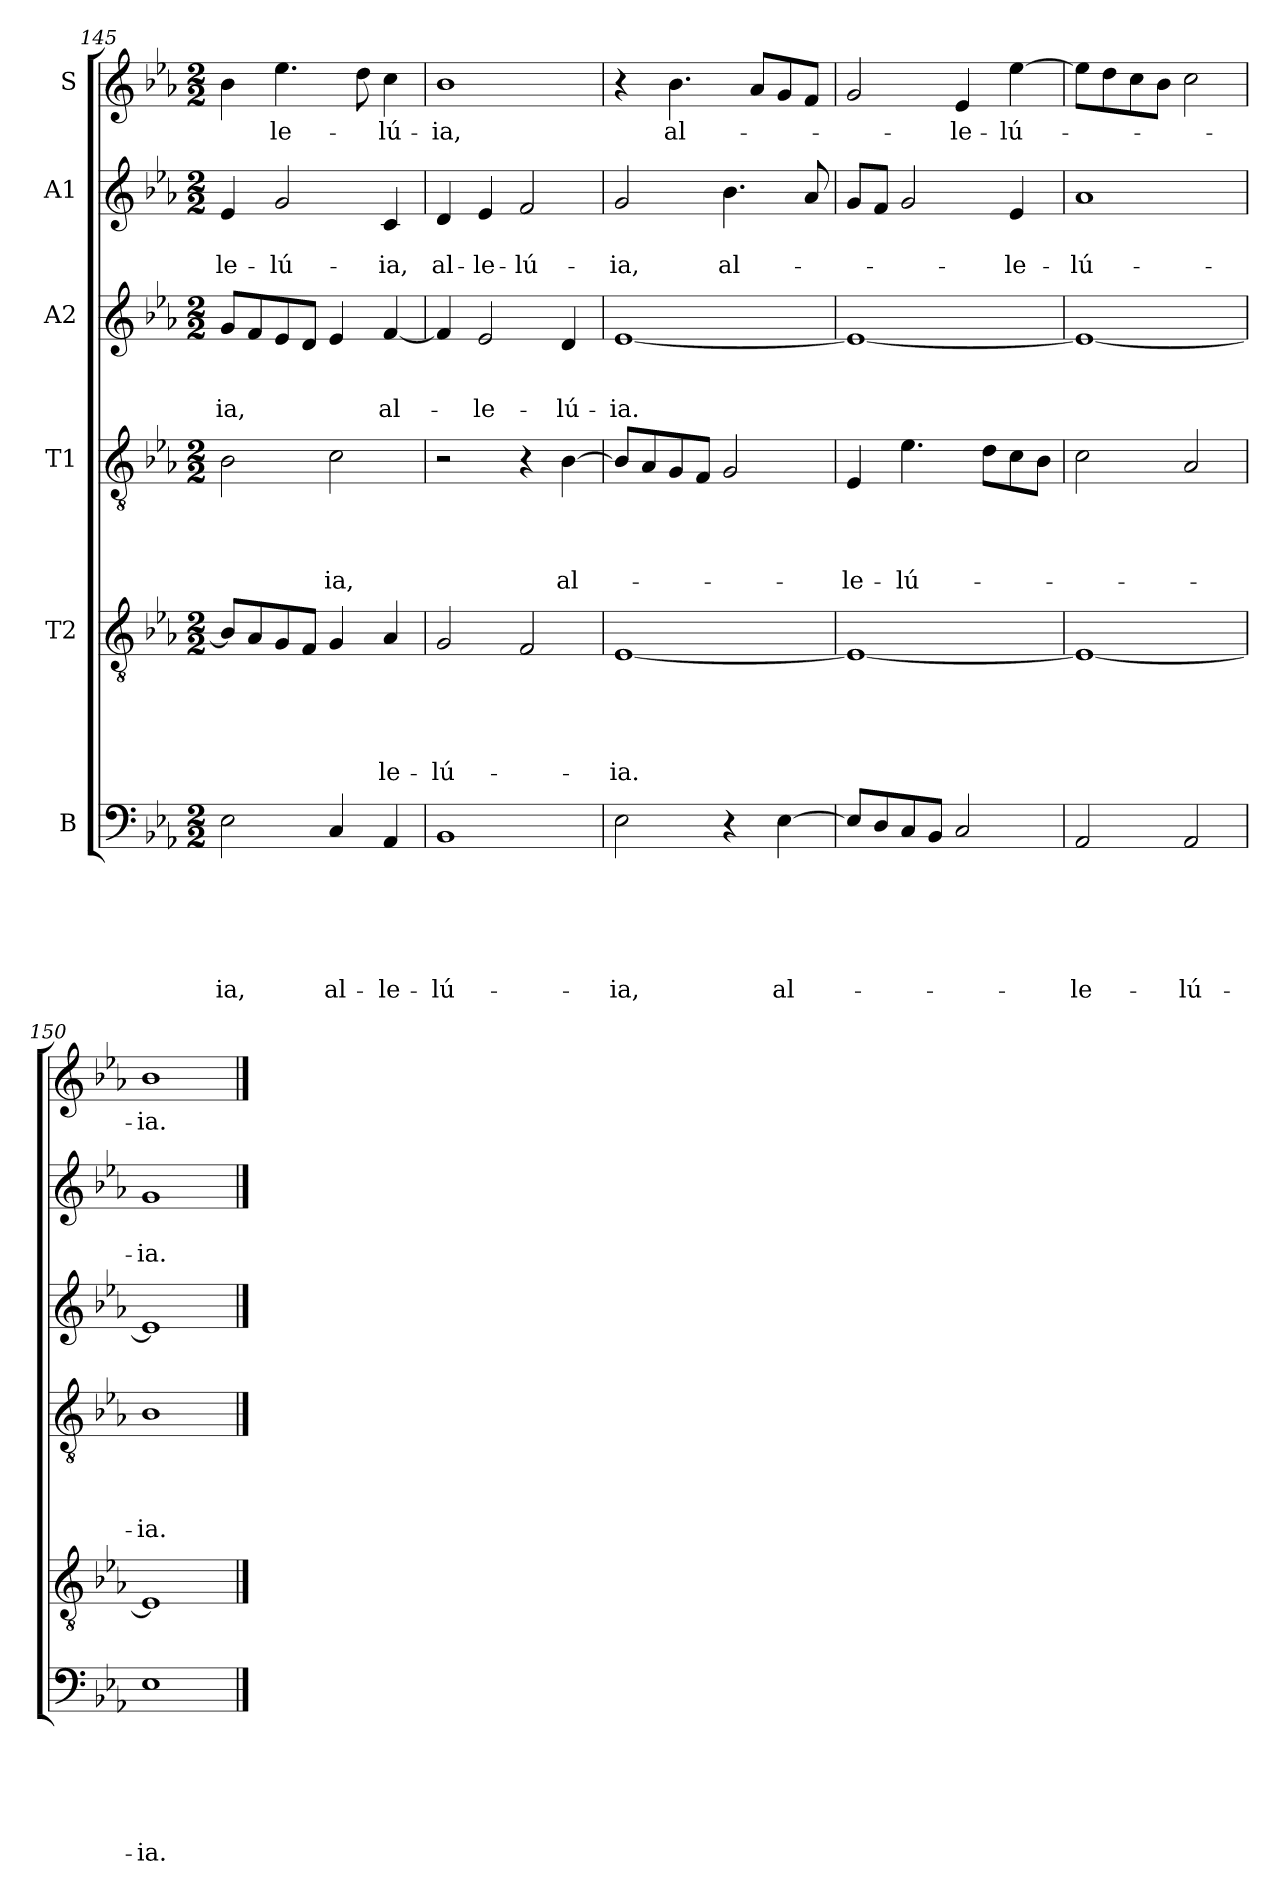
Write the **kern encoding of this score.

**kern	**text	**text	**text	**text	**text	**text	**kern	**text	**text	**text	**text	**text	**kern	**text	**text	**text	**text	**kern	**text	**text	**text	**kern	**text	**text	**kern	**text
*part6	*part6	*part6	*part6	*part6	*part6	*part6	*part5	*part5	*part5	*part5	*part5	*part5	*part4	*part4	*part4	*part4	*part4	*part3	*part3	*part3	*part3	*part2	*part2	*part2	*part1	*part1
*staff6	*staff6	*staff6	*staff6	*staff6	*staff6	*staff6	*staff5	*staff5	*staff5	*staff5	*staff5	*staff5	*staff4	*staff4	*staff4	*staff4	*staff4	*staff3	*staff3	*staff3	*staff3	*staff2	*staff2	*staff2	*staff1	*staff1
*I"B	*	*	*	*	*	*	*I"T2	*	*	*	*	*	*I"T1	*	*	*	*	*I"A2	*	*	*	*I"A1	*	*	*I"S	*
*clefF4	*	*	*	*	*	*	*clefGv2	*	*	*	*	*	*clefGv2	*	*	*	*	*clefG2	*	*	*	*clefG2	*	*	*clefG2	*
*k[b-e-a-]	*	*	*	*	*	*	*k[b-e-a-]	*	*	*	*	*	*k[b-e-a-]	*	*	*	*	*k[b-e-a-]	*	*	*	*k[b-e-a-]	*	*	*k[b-e-a-]	*
*E-:	*	*	*	*	*	*	*E-:	*	*	*	*	*	*E-:	*	*	*	*	*E-:	*	*	*	*E-:	*	*	*E-:	*
*M2/2	*	*	*	*	*	*	*M2/2	*	*	*	*	*	*M2/2	*	*	*	*	*M2/2	*	*	*	*M2/2	*	*	*M2/2	*
=145	=145	=145	=145	=145	=145	=145	=145	=145	=145	=145	=145	=145	=145	=145	=145	=145	=145	=145	=145	=145	=145	=145	=145	=145	=145	=145
!	!	!	!	!	!	!LO:LY:b	!	!	!	!	!	!	!	!	!	!	!	!	!	!	!LO:LY:b	!	!	!LO:LY:b	!	!
2E-\	.	.	.	.	.	-ia,	8B-/L]	.	.	.	.	.	2B-\	.	.	.	.	8g/L	.	.	-ia,	4e-/	.	-le-	4b-\	.
.	.	.	.	.	.	.	8A-/	.	.	.	.	.	.	.	.	.	.	8f/	.	.	.	.	.	.	.	.
!	!	!	!	!	!	!	!	!	!	!	!	!	!	!	!	!	!	!	!	!	!	!	!	!LO:LY:b	!	!LO:LY:b
.	.	.	.	.	.	.	8G/	.	.	.	.	.	.	.	.	.	.	8e-/	.	.	.	2g/	.	-lú-	4.ee-\	-le-
.	.	.	.	.	.	.	8F/J	.	.	.	.	.	.	.	.	.	.	8d/J	.	.	.	.	.	.	.	.
!	!	!	!	!	!	!LO:LY:b	!	!	!	!	!	!	!	!	!	!	!LO:LY:b	!	!	!	!	!	!	!	!	!
4C/	.	.	.	.	.	al-	4G/	.	.	.	.	.	2c\	.	.	.	-ia,	4e-/	.	.	.	.	.	.	.	.
.	.	.	.	.	.	.	.	.	.	.	.	.	.	.	.	.	.	.	.	.	.	.	.	.	8dd\	.
!	!	!	!	!	!	!LO:LY:b	!	!	!	!	!	!LO:LY:b	!	!	!	!	!	!	!	!	!LO:LY:b	!	!	!LO:LY:b	!	!LO:LY:b
4AA-/	.	.	.	.	.	-le-	4A-/	.	.	.	.	-le-	.	.	.	.	.	[4f/	.	.	al-	4c/	.	-ia,	4cc\	-lú-
!!LO:PB:g=z
=146	=146	=146	=146	=146	=146	=146	=146	=146	=146	=146	=146	=146	=146	=146	=146	=146	=146	=146	=146	=146	=146	=146	=146	=146	=146	=146
!	!	!	!	!	!	!LO:LY:b	!	!	!	!	!	!LO:LY:b	!	!	!	!	!	!	!	!	!	!	!	!LO:LY:b	!	!LO:LY:b
1BB-	.	.	.	.	.	-lú-	2G/	.	.	.	.	-lú-	2r	.	.	.	.	4f/]	.	.	.	4d/	.	al-	1b-	-ia,
!	!	!	!	!	!	!	!	!	!	!	!	!	!	!	!	!	!	!	!	!	!LO:LY:b	!	!	!LO:LY:b	!	!
.	.	.	.	.	.	.	.	.	.	.	.	.	.	.	.	.	.	2e-/	.	.	-le-	4e-/	.	-le-	.	.
!	!	!	!	!	!	!	!	!	!	!	!	!	!	!	!	!	!	!	!	!	!	!	!	!LO:LY:b	!	!
.	.	.	.	.	.	.	2F/	.	.	.	.	.	4r	.	.	.	.	.	.	.	.	2f/	.	-lú-	.	.
!	!	!	!	!	!	!	!	!	!	!	!	!	!	!	!	!	!LO:LY:b	!	!	!	!LO:LY:b	!	!	!	!	!
.	.	.	.	.	.	.	.	.	.	.	.	.	[4B-\	.	.	.	al-	4d/	.	.	-lú-	.	.	.	.	.
=147	=147	=147	=147	=147	=147	=147	=147	=147	=147	=147	=147	=147	=147	=147	=147	=147	=147	=147	=147	=147	=147	=147	=147	=147	=147	=147
!	!	!	!	!	!	!LO:LY:b	!	!	!	!	!	!LO:LY:b	!	!	!	!	!	!	!	!	!LO:LY:b	!	!	!LO:LY:b	!	!
2E-\	.	.	.	.	.	-ia,	[1E-	.	.	.	.	-ia.	8B-/L]	.	.	.	.	[1e-	.	.	-ia.	2g/	.	-ia,	4r	.
.	.	.	.	.	.	.	.	.	.	.	.	.	8A-/	.	.	.	.	.	.	.	.	.	.	.	.	.
!	!	!	!	!	!	!	!	!	!	!	!	!	!	!	!	!	!	!	!	!	!	!	!	!	!	!LO:LY:b
.	.	.	.	.	.	.	.	.	.	.	.	.	8G/	.	.	.	.	.	.	.	.	.	.	.	4.b-\	al-
.	.	.	.	.	.	.	.	.	.	.	.	.	8F/J	.	.	.	.	.	.	.	.	.	.	.	.	.
!	!	!	!	!	!	!	!	!	!	!	!	!	!	!	!	!	!	!	!	!	!	!	!	!LO:LY:b	!	!
4r	.	.	.	.	.	.	.	.	.	.	.	.	2G/	.	.	.	.	.	.	.	.	4.b-\	.	al-	.	.
.	.	.	.	.	.	.	.	.	.	.	.	.	.	.	.	.	.	.	.	.	.	.	.	.	8a-/L	.
!	!	!	!	!	!	!LO:LY:b	!	!	!	!	!	!	!	!	!	!	!	!	!	!	!	!	!	!	!	!
[4E-\	.	.	.	.	.	al-	.	.	.	.	.	.	.	.	.	.	.	.	.	.	.	.	.	.	8g/	.
.	.	.	.	.	.	.	.	.	.	.	.	.	.	.	.	.	.	.	.	.	.	8a-/	.	.	8f/J	.
=148	=148	=148	=148	=148	=148	=148	=148	=148	=148	=148	=148	=148	=148	=148	=148	=148	=148	=148	=148	=148	=148	=148	=148	=148	=148	=148
!	!	!	!	!	!	!	!	!	!	!	!	!	!	!	!	!	!LO:LY:b	!	!	!	!	!	!	!	!	!
8E-/L]	.	.	.	.	.	.	1E-_	.	.	.	.	.	4E-/	.	.	.	-le-	1e-_	.	.	.	8g/L	.	.	2g/	.
8D/	.	.	.	.	.	.	.	.	.	.	.	.	.	.	.	.	.	.	.	.	.	8f/J	.	.	.	.
!	!	!	!	!	!	!	!	!	!	!	!	!	!	!	!	!	!LO:LY:b	!	!	!	!	!	!	!	!	!
8C/	.	.	.	.	.	.	.	.	.	.	.	.	4.e-\	.	.	.	-lú-	.	.	.	.	2g/	.	.	.	.
8BB-/J	.	.	.	.	.	.	.	.	.	.	.	.	.	.	.	.	.	.	.	.	.	.	.	.	.	.
!	!	!	!	!	!	!	!	!	!	!	!	!	!	!	!	!	!	!	!	!	!	!	!	!	!	!LO:LY:b
2C/	.	.	.	.	.	.	.	.	.	.	.	.	.	.	.	.	.	.	.	.	.	.	.	.	4e-/	-le-
.	.	.	.	.	.	.	.	.	.	.	.	.	8d\L	.	.	.	.	.	.	.	.	.	.	.	.	.
!	!	!	!	!	!	!	!	!	!	!	!	!	!	!	!	!	!	!	!	!	!	!	!	!LO:LY:b	!	!LO:LY:b
.	.	.	.	.	.	.	.	.	.	.	.	.	8c\	.	.	.	.	.	.	.	.	4e-/	.	-le-	[4ee-\	-lú-
.	.	.	.	.	.	.	.	.	.	.	.	.	8B-\J	.	.	.	.	.	.	.	.	.	.	.	.	.
=149	=149	=149	=149	=149	=149	=149	=149	=149	=149	=149	=149	=149	=149	=149	=149	=149	=149	=149	=149	=149	=149	=149	=149	=149	=149	=149
!	!	!	!	!	!	!LO:LY:b	!	!	!	!	!	!	!	!	!	!	!	!	!	!	!	!	!	!LO:LY:b	!	!
2AA-/	.	.	.	.	.	-le-	1E-_	.	.	.	.	.	2c\	.	.	.	.	1e-_	.	.	.	1a-	.	-lú-	8ee-\L]	.
.	.	.	.	.	.	.	.	.	.	.	.	.	.	.	.	.	.	.	.	.	.	.	.	.	8dd\	.
.	.	.	.	.	.	.	.	.	.	.	.	.	.	.	.	.	.	.	.	.	.	.	.	.	8cc\	.
.	.	.	.	.	.	.	.	.	.	.	.	.	.	.	.	.	.	.	.	.	.	.	.	.	8b-\J	.
!	!	!	!	!	!	!LO:LY:b	!	!	!	!	!	!	!	!	!	!	!	!	!	!	!	!	!	!	!	!
2AA-/	.	.	.	.	.	-lú-	.	.	.	.	.	.	2A-/	.	.	.	.	.	.	.	.	.	.	.	2cc\	.
=150	=150	=150	=150	=150	=150	=150	=150	=150	=150	=150	=150	=150	=150	=150	=150	=150	=150	=150	=150	=150	=150	=150	=150	=150	=150	=150
!	!	!	!	!	!	!LO:LY:b	!	!	!	!	!	!	!	!	!	!	!LO:LY:b	!	!	!	!	!	!	!LO:LY:b	!	!LO:LY:b
1E-	.	.	.	.	.	-ia.	1E-]	.	.	.	.	.	1B-	.	.	.	-ia.	1e-]	.	.	.	1g	.	-ia.	1b-	-ia.
==	==	==	==	==	==	==	==	==	==	==	==	==	==	==	==	==	==	==	==	==	==	==	==	==	==	==
*-	*-	*-	*-	*-	*-	*-	*-	*-	*-	*-	*-	*-	*-	*-	*-	*-	*-	*-	*-	*-	*-	*-	*-	*-	*-	*-
